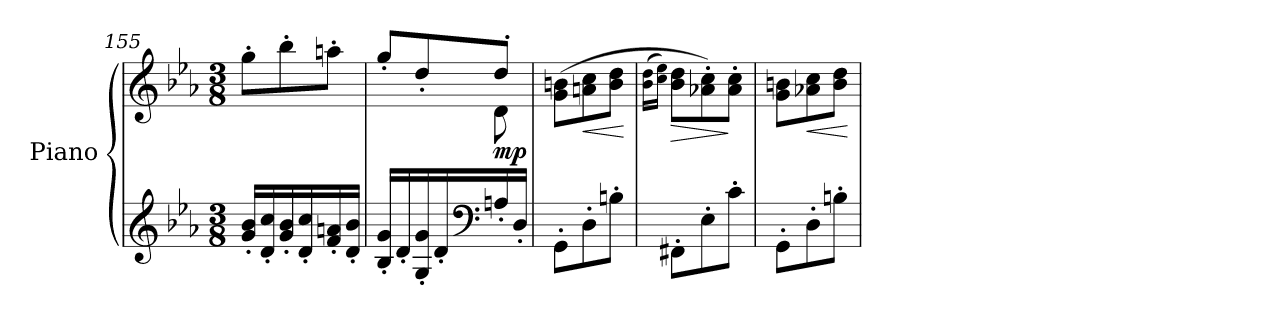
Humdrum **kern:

**kern	**kern	**dynam
*part1	*part1	*part1
*staff2	*staff1	*staff1/2
*I"Piano	*	*
*I'Pno.	*	*
*clefG2	*clefG2	*
*k[b-e-a-]	*k[b-e-a-]	*
*M3/8	*M3/8	*
=155	=155	=155
16g/' 16b-/'LL	8gg'\L	.
16d/' 16cc/'	.	.
16g/' 16b-/'	8bb-'\	.
16d/' 16cc/'	.	.
16f/' 16an/'	8aan'\J	.
16d/' 16b-/'JJ	.	.
!!LO:LB:g=z
=156	=156	=156
*	*^	*
16B-/' 16g/'LL	8gg'/L	4ryy	.
16d'/	.	.	.
16G/' 16g/'	8dd'/	.	.
16d'/	.	.	.
*clefF4	*	*	*
!	!	!	!LO:DY:b
16An'/	8dd'/J	8d\	mp
16D'/JJ	.	.	.
*	*v	*v	*
=157	=157	=157
!	!	!LO:DY:b=2
!	!	!LO:DY:n=1:b
!	!	!LO:DY:n=2:b
!	!	!LO:DY:n=3:b
8GG'\L	(>8g\ 8bn\L	p other-dynamics mp other-dynamics
!	!	!LO:HP:b
8D'\	8an\ 8cc\	<
8Bn'\J	8b\ 8dd\J	.
.	.	[
=158	=158	=158
.	(>16qb-\ 16qdd\LL	.
.	16qcc\ 16qee-\JJ)	.
!	!	!LO:HP:b
8FF#X'\L	8b-\ 8dd\L	>
8E-'\	8a-X\' 8cc\')	.
8c'\J	8a-\' 8cc\'J	]
=159	=159	=159
8GG'\L	8g\ 8bn\L	.
!	!	!LO:HP:b
8D'\	8a-X\ 8cc\	<
8Bn'\J	8b\ 8dd\J	.
.	.	[
=	=	=
*-	*-	*-
